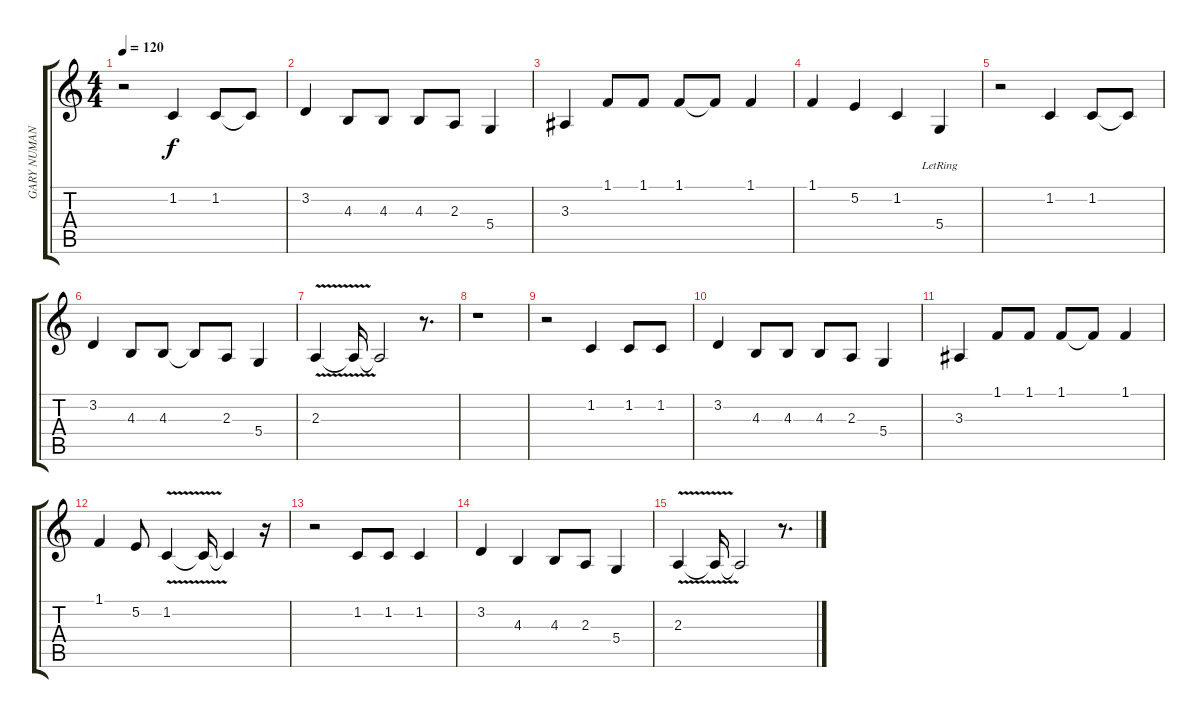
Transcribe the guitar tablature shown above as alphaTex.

\track ("GARY NUMAN (VOCALS)" "GARY NUMAN") {instrument pad8sweep}
\staff {score tabs}
\tuning (E4 B3 G3 D3 A2 E2) {hide}
\ts (4 4)
\tempo 120
\clef g2
\ks c
r.2{dy f} 1.2.4 1.2.8 1.2{t}.8 |
3.2.4 4.3.8 4.3.8 4.3.8 2.3.8 5.4.4 |
3.3.4 1.1.8 1.1.8 1.1.8 1.1{t}.8 1.1.4 |
1.1.4 5.2.4 1.2.4 5.4{lr}.4 |
r.2 1.2.4 1.2.8 1.2{t}.8 |
3.2.4 4.3.8 4.3.8 4.3{t}.8 2.3.8 5.4.4 |
2.3{v}.4 2.3{t}.16 2.3{t}.2 r.8{d} |
r.1 |
r.2 1.2.4 1.2.8 1.2.8 |
3.2.4 4.3.8 4.3.8 4.3.8 2.3.8 5.4.4 |
3.3.4 1.1.8 1.1.8 1.1.8 1.1{t}.8 1.1.4 |
1.1.4 5.2.8 1.2{v}.4 1.2{t}.16 1.2{t}.4 r.16 |
r.2 1.2.8 1.2.8 1.2.4 |
3.2.4 4.3.4 4.3.8 2.3.8 5.4.4 |
2.3{v}.4 2.3{t}.16 2.3{t}.2 r.8{d}
